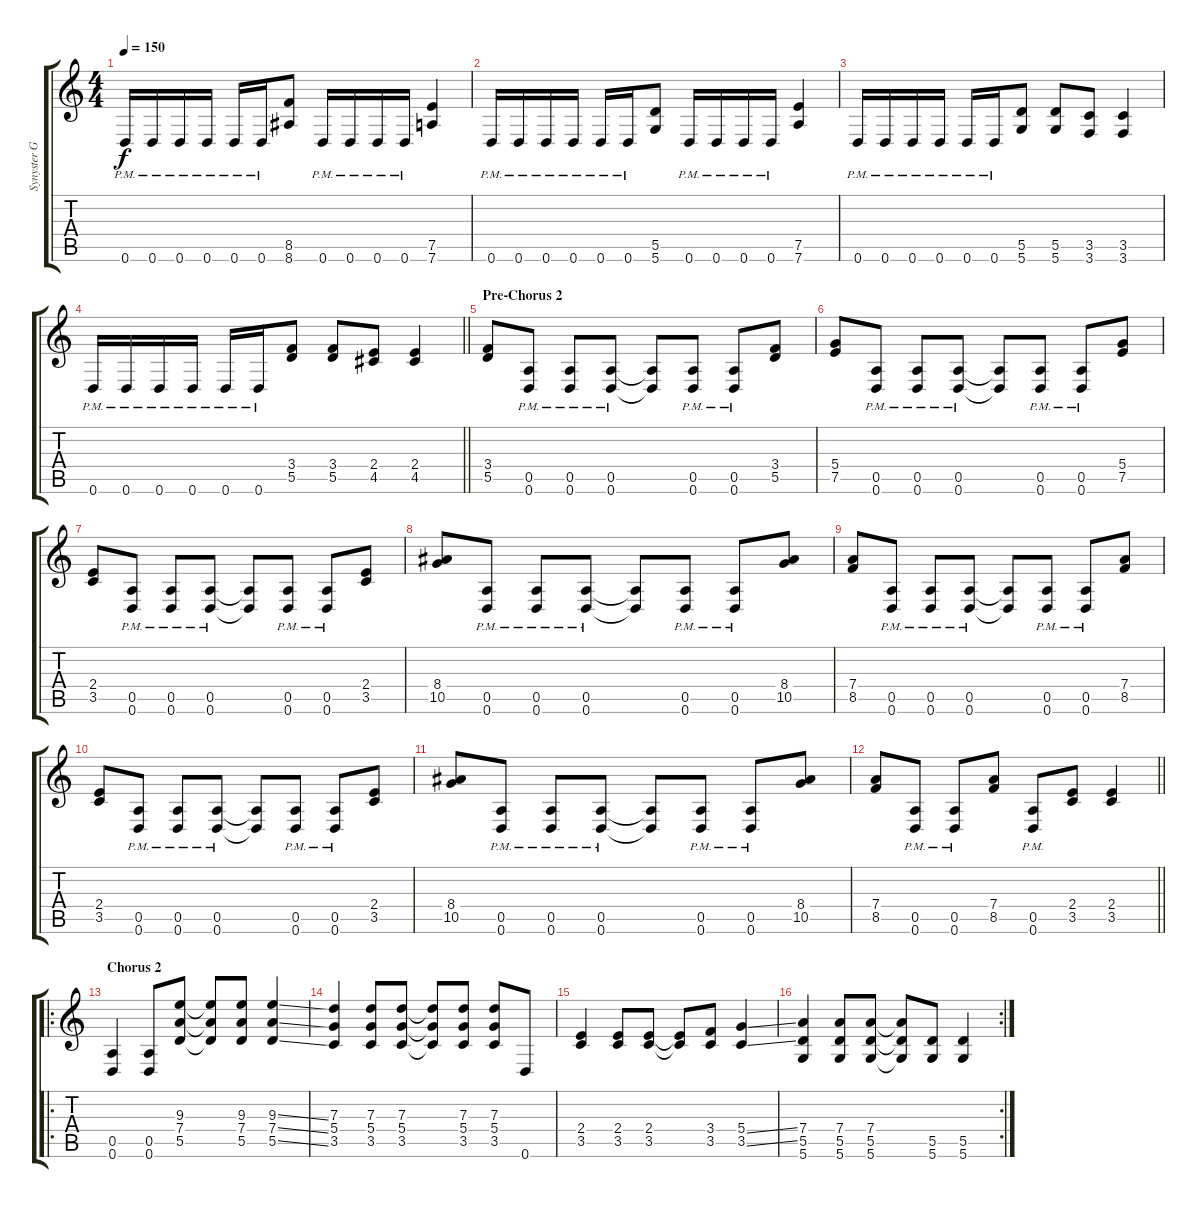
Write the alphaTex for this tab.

\track ("Synyster Gates | Gtr. 1" "Synyster G") {instrument distortionguitar}
\staff {score tabs}
\tuning (E4 B3 G3 D3 A2 D2) {hide}
\ts (4 4)
\tempo 150
\clef g2
\ks c
0.6{pm}.16{dy f} 0.6{pm}.16 0.6{pm}.16 0.6{pm}.16 0.6{pm}.16 0.6{pm}.16 (8.5 8.6).8 0.6{pm}.16 0.6{pm}.16 0.6{pm}.16 0.6{pm}.16 (7.5 7.6).4 |
0.6{pm}.16 0.6{pm}.16 0.6{pm}.16 0.6{pm}.16 0.6{pm}.16 0.6{pm}.16 (5.5 5.6).8 0.6{pm}.16 0.6{pm}.16 0.6{pm}.16 0.6{pm}.16 (7.5 7.6).4 |
0.6{pm}.16 0.6{pm}.16 0.6{pm}.16 0.6{pm}.16 0.6{pm}.16 0.6{pm}.16 (5.5 5.6).8 (5.5 5.6).8 (3.5 3.6).8 (3.5 3.6).4 |
\barLineRight lightlight
0.6{pm}.16 0.6{pm}.16 0.6{pm}.16 0.6{pm}.16 0.6{pm}.16 0.6{pm}.16 (3.4 5.5).8 (3.4 5.5).8 (2.4 4.5).8 (2.4 4.5).4 |
\section ("" "Pre-Chorus 2")
(3.4 5.5).8 (0.5{pm} 0.6{pm}).8 (0.5{pm} 0.6{pm}).8 (0.5{pm} 0.6{pm}).8 (0.5{t} 0.6{t}).8 (0.5{pm} 0.6{pm}).8 (0.5{pm} 0.6{pm}).8 (3.4 5.5).8 |
(5.4 7.5).8 (0.5{pm} 0.6{pm}).8 (0.5{pm} 0.6{pm}).8 (0.5{pm} 0.6{pm}).8 (0.5{t} 0.6{t}).8 (0.5{pm} 0.6{pm}).8 (0.5{pm} 0.6{pm}).8 (5.4 7.5).8 |
(2.4 3.5).8 (0.5{pm} 0.6{pm}).8 (0.5{pm} 0.6{pm}).8 (0.5{pm} 0.6{pm}).8 (0.5{t} 0.6{t}).8 (0.5{pm} 0.6{pm}).8 (0.5{pm} 0.6{pm}).8 (2.4 3.5).8 |
(8.4 10.5).8 (0.5{pm} 0.6{pm}).8 (0.5{pm} 0.6{pm}).8 (0.5{pm} 0.6{pm}).8 (0.5{t} 0.6{t}).8 (0.5{pm} 0.6{pm}).8 (0.5{pm} 0.6{pm}).8 (8.4 10.5).8 |
(7.4 8.5).8 (0.5{pm} 0.6{pm}).8 (0.5{pm} 0.6{pm}).8 (0.5{pm} 0.6{pm}).8 (0.5{t} 0.6{t}).8 (0.5{pm} 0.6{pm}).8 (0.5{pm} 0.6{pm}).8 (7.4 8.5).8 |
(2.4 3.5).8 (0.5{pm} 0.6{pm}).8 (0.5{pm} 0.6{pm}).8 (0.5{pm} 0.6{pm}).8 (0.5{t} 0.6{t}).8 (0.5{pm} 0.6{pm}).8 (0.5{pm} 0.6{pm}).8 (2.4 3.5).8 |
(8.4 10.5).8 (0.5{pm} 0.6{pm}).8 (0.5{pm} 0.6{pm}).8 (0.5{pm} 0.6{pm}).8 (0.5{t} 0.6{t}).8 (0.5{pm} 0.6{pm}).8 (0.5{pm} 0.6{pm}).8 (8.4 10.5).8 |
\barLineRight lightlight
(7.4 8.5).8 (0.5{pm} 0.6{pm}).8 (0.5{pm} 0.6{pm}).8 (7.4 8.5).8 (0.5{pm} 0.6{pm}).8 (2.4 3.5).8 (2.4 3.5).4 |
\ro
\section ("" "Chorus 2 ")
(0.5 0.6).4 (0.5 0.6).8 (9.3 7.4 5.5).8 (9.3{t} 7.4{t} 5.5{t}).8 (9.3 7.4 5.5).8 (9.3{ss} 7.4{ss} 5.5{ss}).4 |
(7.3 5.4 3.5).4 (7.3 5.4 3.5).8 (7.3 5.4 3.5).8 (7.3{t} 5.4{t} 3.5{t}).8 (7.3 5.4 3.5).8 (7.3 5.4 3.5).8 0.6.8 |
(2.4 3.5).4 (2.4 3.5).8 (2.4 3.5).8 (2.4{t} 3.5{t}).8 (3.4 3.5).8 (5.4{ss} 3.5{ss}).4 |
\rc 2
(7.4 5.5 5.6).4 (7.4 5.5 5.6).8 (7.4 5.5 5.6).8 (7.4{t} 5.5{t} 5.6{t}).8 (5.5 5.6).8 (5.5 5.6).4
